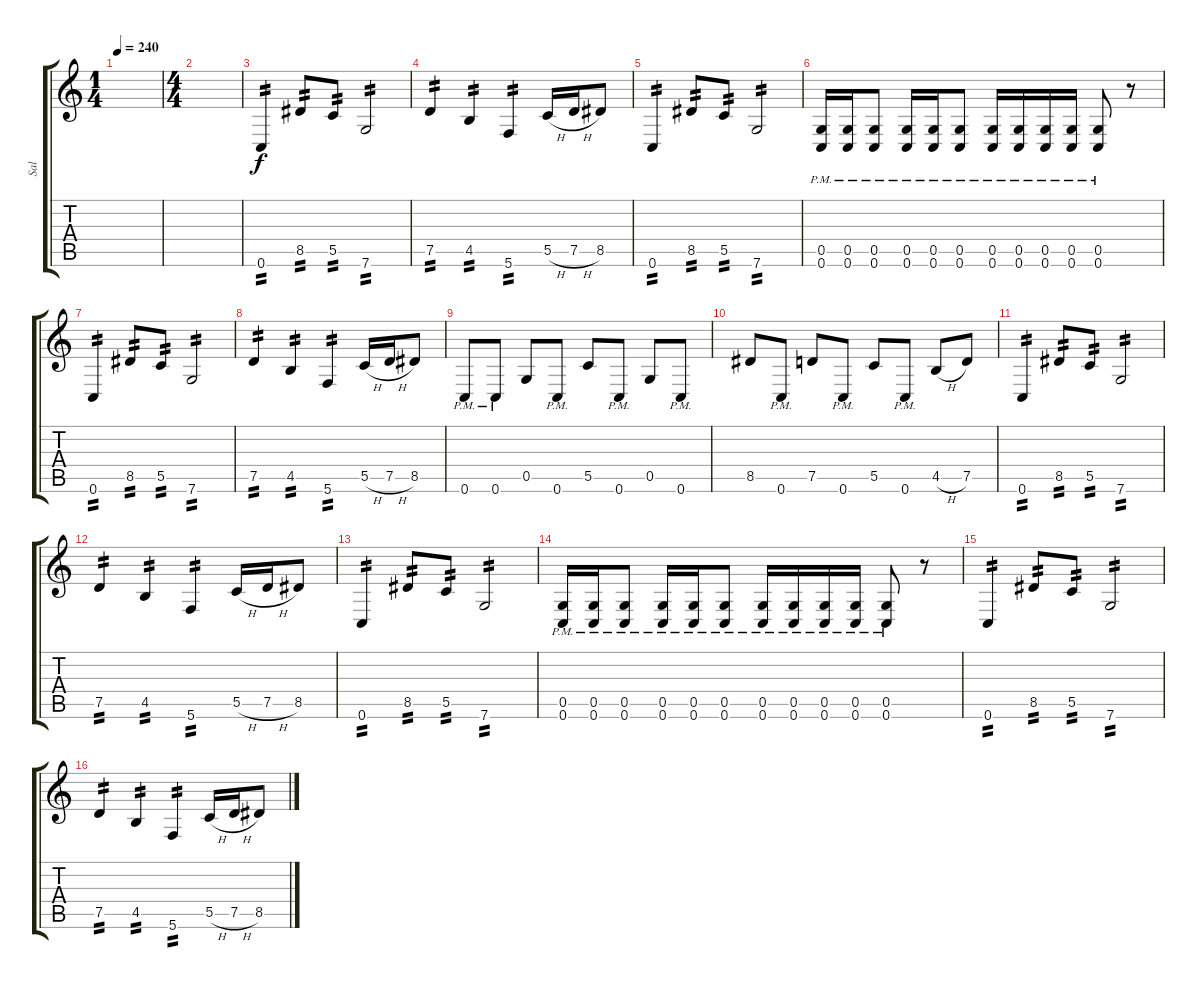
\track ("Sal" "Sal") {instrument distortionguitar}
\staff {score tabs}
\tuning (D4 A3 F3 C3 G2 C2) {hide}
\ts (1 4)
\tempo 240
\clef g2
\ks c
|
\ts (4 4)
|
0.6.4{tp 2} 8.5.8{tp 2} 5.5.8{tp 2} 7.6.2{tp 2} |
7.5.4{tp 2} 4.5.4{tp 2} 5.6.4{tp 2} 5.5{h}.16 7.5{h}.16 8.5.8 |
0.6.4{tp 2} 8.5.8{tp 2} 5.5.8{tp 2} 7.6.2{tp 2} |
(0.5{pm} 0.6{pm}).16 (0.5{pm} 0.6{pm}).16 (0.5{pm} 0.6{pm}).8 (0.5{pm} 0.6{pm}).16 (0.5{pm} 0.6{pm}).16 (0.5{pm} 0.6{pm}).8 (0.5{pm} 0.6{pm}).16 (0.5{pm} 0.6{pm}).16 (0.5{pm} 0.6{pm}).16 (0.5{pm} 0.6{pm}).16 (0.5{pm} 0.6{pm}).8 r.8 |
0.6.4{tp 2} 8.5.8{tp 2} 5.5.8{tp 2} 7.6.2{tp 2} |
7.5.4{tp 2} 4.5.4{tp 2} 5.6.4{tp 2} 5.5{h}.16 7.5{h}.16 8.5.8 |
0.6{pm}.8 0.6{pm}.8 0.5.8 0.6{pm}.8 5.5.8 0.6{pm}.8 0.5.8 0.6{pm}.8 |
8.5.8 0.6{pm}.8 7.5.8 0.6{pm}.8 5.5.8 0.6{pm}.8 4.5{h}.8 7.5.8 |
0.6.4{tp 2} 8.5.8{tp 2} 5.5.8{tp 2} 7.6.2{tp 2} |
7.5.4{tp 2} 4.5.4{tp 2} 5.6.4{tp 2} 5.5{h}.16 7.5{h}.16 8.5.8 |
0.6.4{tp 2} 8.5.8{tp 2} 5.5.8{tp 2} 7.6.2{tp 2} |
(0.5{pm} 0.6{pm}).16 (0.5{pm} 0.6{pm}).16 (0.5{pm} 0.6{pm}).8 (0.5{pm} 0.6{pm}).16 (0.5{pm} 0.6{pm}).16 (0.5{pm} 0.6{pm}).8 (0.5{pm} 0.6{pm}).16 (0.5{pm} 0.6{pm}).16 (0.5{pm} 0.6{pm}).16 (0.5{pm} 0.6{pm}).16 (0.5{pm} 0.6{pm}).8 r.8 |
0.6.4{tp 2} 8.5.8{tp 2} 5.5.8{tp 2} 7.6.2{tp 2} |
7.5.4{tp 2} 4.5.4{tp 2} 5.6.4{tp 2} 5.5{h}.16 7.5{h}.16 8.5.8
